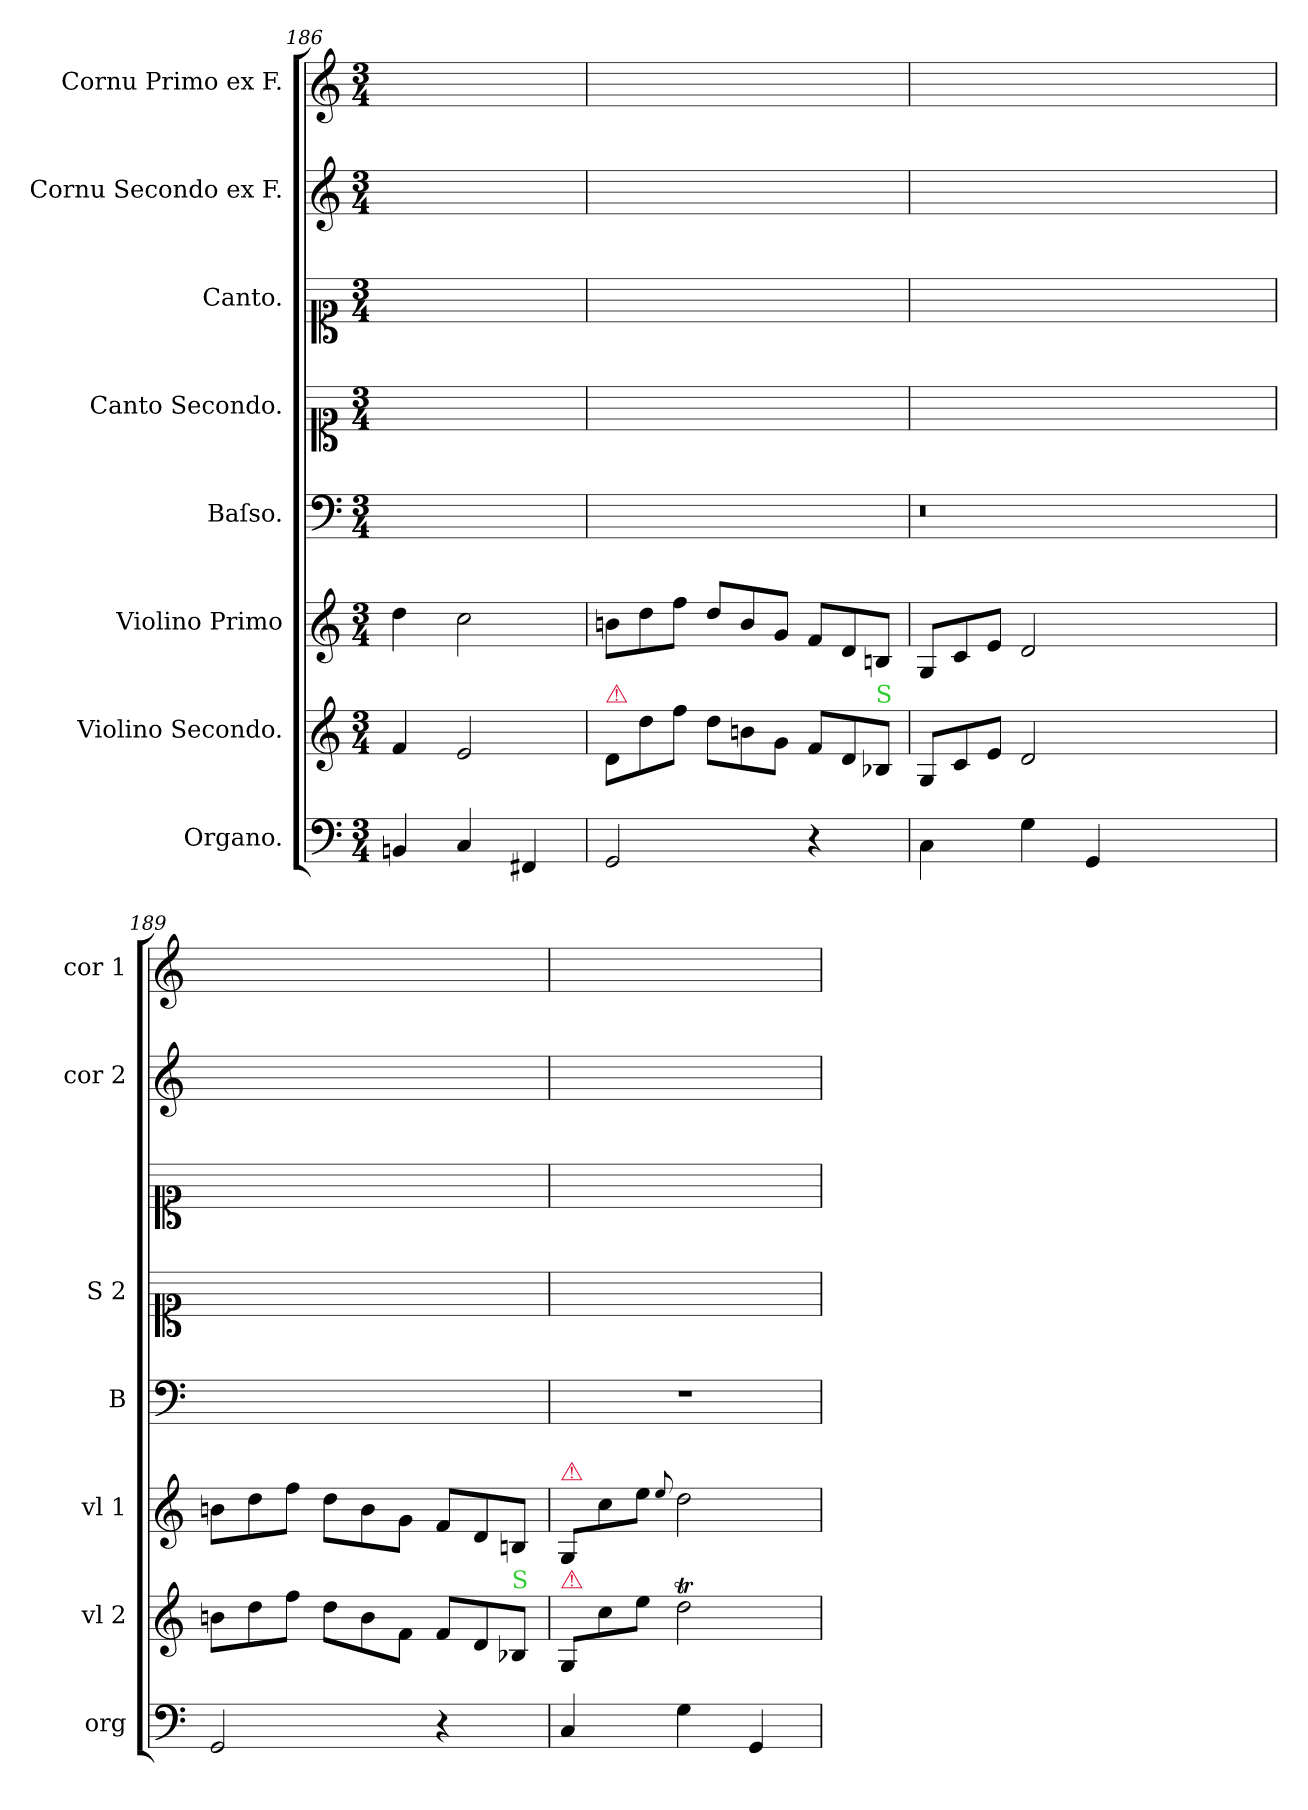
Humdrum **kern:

**kern	**kern	**kern	**kern	**kern	**kern	**kern	**kern
*part8	*part7	*part6	*part5	*part4	*part3	*part2	*part1
*staff8	*staff7	*staff6	*staff5	*staff4	*staff3	*staff2	*staff1
*I"Organo.	*I"Violino Secondo.	*I"Violino Primo	*I"Baſso.	*I"Canto Secondo.	*I"Canto.	*I"Cornu Secondo ex F.	*I"Cornu Primo ex F.
*I'org	*I'vl 2	*I'vl 1	*I'B	*I'S 2	*	*I'cor 2	*I'cor 1
*clefF4	*clefG2	*clefG2	*clefF4	*clefC1	*clefC1	*clefG2	*clefG2
*	*	*	*	*	*	*ITrd4c7	*ITrd4c7
*M3/4	*M3/4	*M3/4	*M3/4	*M3/4	*M3/4	*M3/4	*M3/4
=186	=186	=186	=186	=186	=186	=186	=186
4BBn/	4f/	4dd\	2.ryy	2.ryy	2.ryy	2.ryy	2.ryy
4C/	2e/	2cc\	.	.	.	.	.
4FF#X/	.	.	.	.	.	.	.
=187	=187	=187	=187	=187	=187	=187	=187
*	*Xtuplet	*Xtuplet	*	*	*	*	*
!	!LO:TX:a:color=crimson:t=⚠	!	!	!	!	!	!
2GG/	12d/L	12bn\L	2.ryy	2.ryy	2.ryy	2.ryy	2.ryy
.	12dd\	12dd\	.	.	.	.	.
.	12ff\J	12ff\J	.	.	.	.	.
.	12dd\L	12dd/L	.	.	.	.	.
.	12bn\	12b/	.	.	.	.	.
.	12g\J	12g/J	.	.	.	.	.
4r	12f/L	12f/L	.	.	.	.	.
.	12d/	12d/	.	.	.	.	.
!	!LO:TX:a:color=limegreen:t=S	!	!	!	!	!	!
.	12B-/J	12Bn/J	.	.	.	.	.
=188	=188	=188	=188	=188	=188	=188	=188
!	!	!	!LO:N:vis=0	!	!	!	!
4C\	12G/L	12G/L	1.r	2.ryy	2.ryy	2.ryy	2.ryy
.	12c/	12c/	.	.	.	.	.
.	12e/J	12e/J	.	.	.	.	.
4G\	2d/	2d/	.	.	.	.	.
4GG/	.	.	.	.	.	.	.
2.ryy	2.ryy	2.ryy	.	2.ryy	2.ryy	2.ryy	2.ryy
=189	=189	=189	=189	=189	=189	=189	=189
2GG/	12bn\L	12bn\L	2.ryy	2.ryy	2.ryy	2.ryy	2.ryy
.	12dd\	12dd\	.	.	.	.	.
.	12ff\J	12ff\J	.	.	.	.	.
.	12dd\L	12dd\L	.	.	.	.	.
.	12b\	12b\	.	.	.	.	.
.	12f\J	12g\J	.	.	.	.	.
4r	12f/L	12f/L	.	.	.	.	.
.	12d/	12d/	.	.	.	.	.
!	!LO:TX:a:color=limegreen:t=S	!	!	!	!	!	!
.	12B-/J	12Bn/J	.	.	.	.	.
=190	=190	=190	=190	=190	=190	=190	=190
!	!	!LO:TX:a:color=crimson:t=⚠	!	!	!	!	!
!	!LO:TX:a:color=crimson:t=⚠	!	!	!	!	!	!
4C/	12G/L	12G/L	2.r	2.ryy	2.ryy	2.ryy	2.ryy
.	12cc\	12cc\	.	.	.	.	.
.	12ee\J	12ee\J	.	.	.	.	.
.	.	8qqee/	.	.	.	.	.
4G\	2ddT\	2dd\	.	.	.	.	.
4GG/	.	.	.	.	.	.	.
=	=	=	=	=	=	=	=
*-	*-	*-	*-	*-	*-	*-	*-
